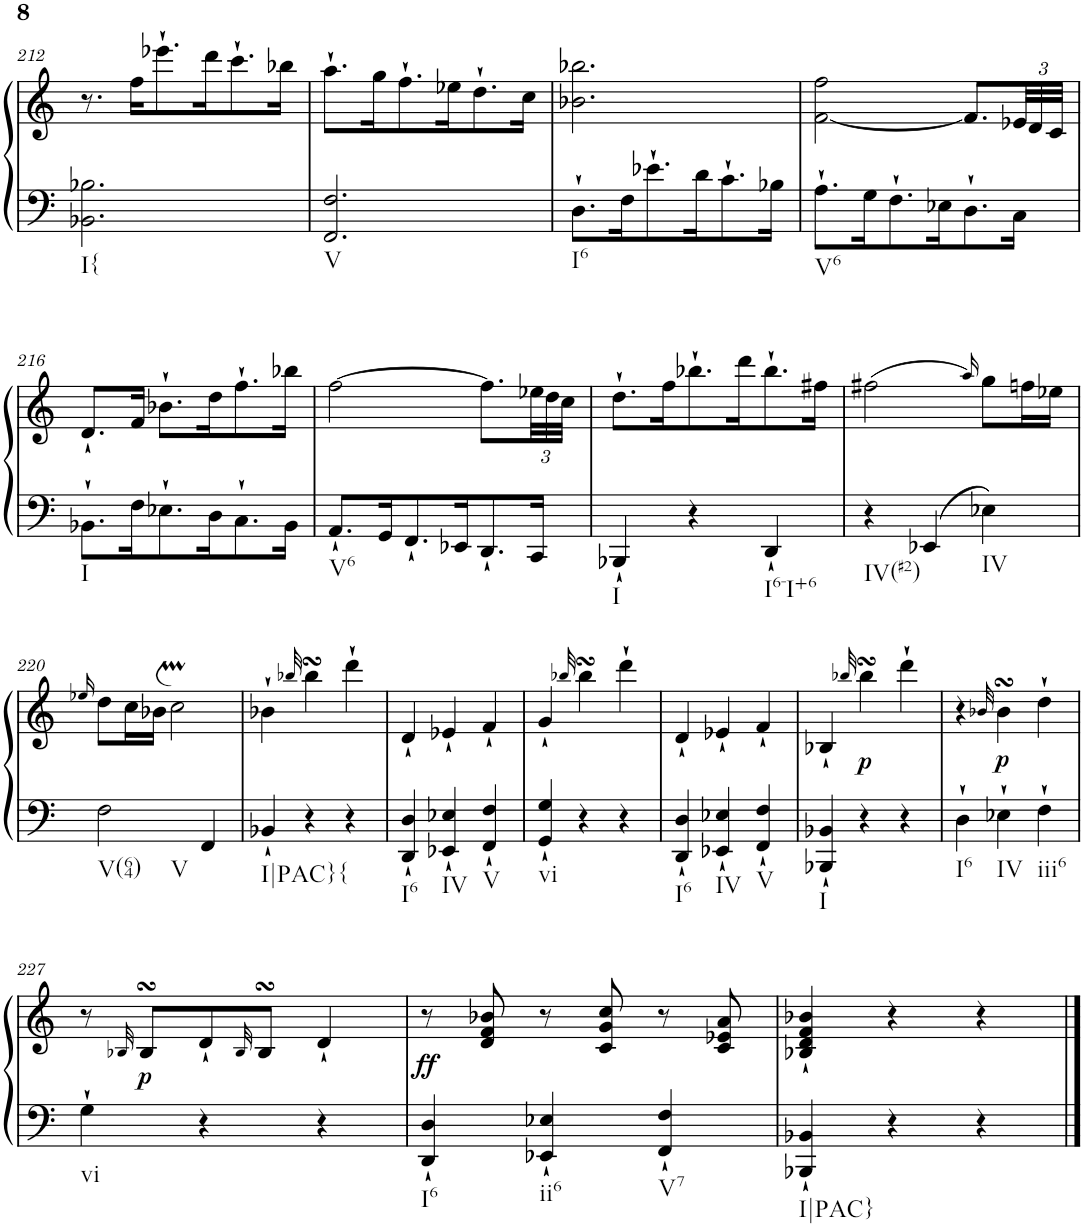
**kern	**kern	**dynam
*part1	*part1	*part1
*staff2	*staff1	*staff1/2
*I"Harpsichord	*	*
*I'Hch.	*	*
!!LO:PB:g=z
*clefF4	*clefG2	*
*k[]	*k[]	*
*M3/4	*M3/4	*
=212	=212	=212
!LO:TX:b:t=I{	!	!
2.BB-X\ 2.B-X\	8.r	.
.	16ff\KL	.
.	8.eee-X`\	.
.	16ddd\K	.
.	8.ccc`\	.
.	16bb-X\Jk	.
=213	=213	=213
!LO:TX:b:t=V	!	!
2.FF/ 2.F/	8.aa`\L	.
.	16gg\K	.
.	8.ff`\	.
.	16ee-X\K	.
.	8.dd`\	.
.	16cc\Jk	.
=214	=214	=214
!LO:TX:b:t=I6	!	!
8.D`\L	2.b-X\ 2.bb-X\	.
16F\K	.	.
8.e-X`\	.	.
16d\K	.	.
8.c`\	.	.
16B-X\Jk	.	.
=215	=215	=215
!LO:TX:b:t=V6	!	!
8.A`\L	[2f\ 2ff\	.
16G\K	.	.
8.F`\	.	.
16E-X\K	.	.
8.D`\	8.f/L]	.
*	*Xbrackettup	*
16C\Jk	48e-X/LL	.
.	48d/	.
.	48c/JJJ	.
!!LO:LB:g=z
=216	=216	=216
!LO:TX:b:t=I	!	!
8.BB-X`\L	8.d`/L	.
16F\K	16f/Jk	.
8.E-X`\	8.b-X`\L	.
16D\K	16dd\K	.
8.C`\	8.ff`\	.
16BB-\Jk	16bb-X\Jk	.
=217	=217	=217
!LO:TX:b:t=V6	!	!
8.AA`/L	[2ff\	.
16GG/K	.	.
8.FF`/	.	.
16EE-X/K	.	.
8.DD`/	8.ff\L]	.
16CC/Jk	48ee-X\LL	.
.	48dd\	.
.	48cc\JJJ	.
=218	=218	=218
!LO:TX:b:t=I	!	!
4BBB-X`/	8.dd`\L	.
.	16ff\K	.
4r	8.bb-X`\	.
.	16ddd\K	.
!LO:TX:b:t=I6-I+6	!	!
4DD`/	8.bb-`\	.
.	16ff#X\Jk	.
=219	=219	=219
!LO:TX:b:t=IV(#2)	!	!
4r	(>2ff#X\	.
4EE-X/	.	.
.	16qaa/)	.
!LO:TX:b:t=IV	!	!
4E-X\	8gg\L	.
.	16ffn\L	.
.	16ee-X\JJ	.
!!LO:LB:g=z
=220	=220	=220
.	16qee-X/	.
!LO:TX:b:t=V(64)	!	!
!LO:TX:b:t=V	!	!
2F\	8dd\L	.
.	16cc\L	.
.	16b-X\JJ	.
.	2ccM\	.
4FF/	.	.
=221	=221	=221
!LO:TX:b:t=I|PAC}{	!	!
4BB-X`/	4b-X`\	.
.	32qbb-X/	.
4r	4bb-sSSs\	.
4r	4ddd`\	.
=222	=222	=222
!LO:TX:b:t=I6	!	!
4DD/` 4D/`	4d`/	.
!LO:TX:b:t=IV	!	!
4EE-X/` 4E-X/`	4e-X`/	.
!LO:TX:b:t=V	!	!
4FF/` 4F/`	4f`/	.
=223	=223	=223
!LO:TX:b:t=vi	!	!
4GG/` 4G/`	4g`/	.
.	32qbb-X/	.
4r	4bb-sSSs\	.
4r	4ddd`\	.
=224	=224	=224
!LO:TX:b:t=I6	!	!
4DD/` 4D/`	4d`/	.
!LO:TX:b:t=IV	!	!
4EE-X/` 4E-X/`	4e-X`/	.
!LO:TX:b:t=V	!	!
4FF/` 4F/`	4f`/	.
=225	=225	=225
!LO:TX:b:t=I	!	!
4BBB-X/` 4BB-X/`	4B-X`/	.
.	32qbb-X/	.
!	!	!LO:DY:b
4r	4bb-sSSs\	p
4r	4ddd`\	.
=226	=226	=226
!LO:TX:b:t=I6	!	!
4D`\	4r	.
.	32qb-X/	.
!LO:TX:b:t=IV	!	!
!	!	!LO:DY:b
4E-X`\	4b-sSSs\	p
!LO:TX:b:t=iii6	!	!
4F`\	4dd`\	.
!!LO:LB:g=z
=227	=227	=227
!LO:TX:b:t=vi	!	!
4G`\	8r	.
.	32qB-X/	.
!	!	!LO:DY:b
.	8B-sSSs/L	p
4r	8d`/	.
.	32qB-/	.
.	8B-sSSs/J	.
4r	4d`/	.
=228	=228	=228
!LO:TX:b:t=I6	!	!
!	!	!LO:DY:b
4DD/` 4D/`	8r	ff
.	8d/ 8f/ 8b-X/	.
!LO:TX:b:t=ii6	!	!
4EE-X/` 4E-X/`	8r	.
.	8c/ 8g/ 8cc/	.
!LO:TX:b:t=V7	!	!
4FF/` 4F/`	8r	.
.	8c/ 8e-X/ 8a/	.
=229	=229	=229
!LO:TX:b:t=I|PAC}	!	!
4BBB-X/` 4BB-X/`	4B-X/` 4d/` 4f/` 4b-X/`	.
4r	4r	.
4r	4r	.
==	==	==
*-	*-	*-
